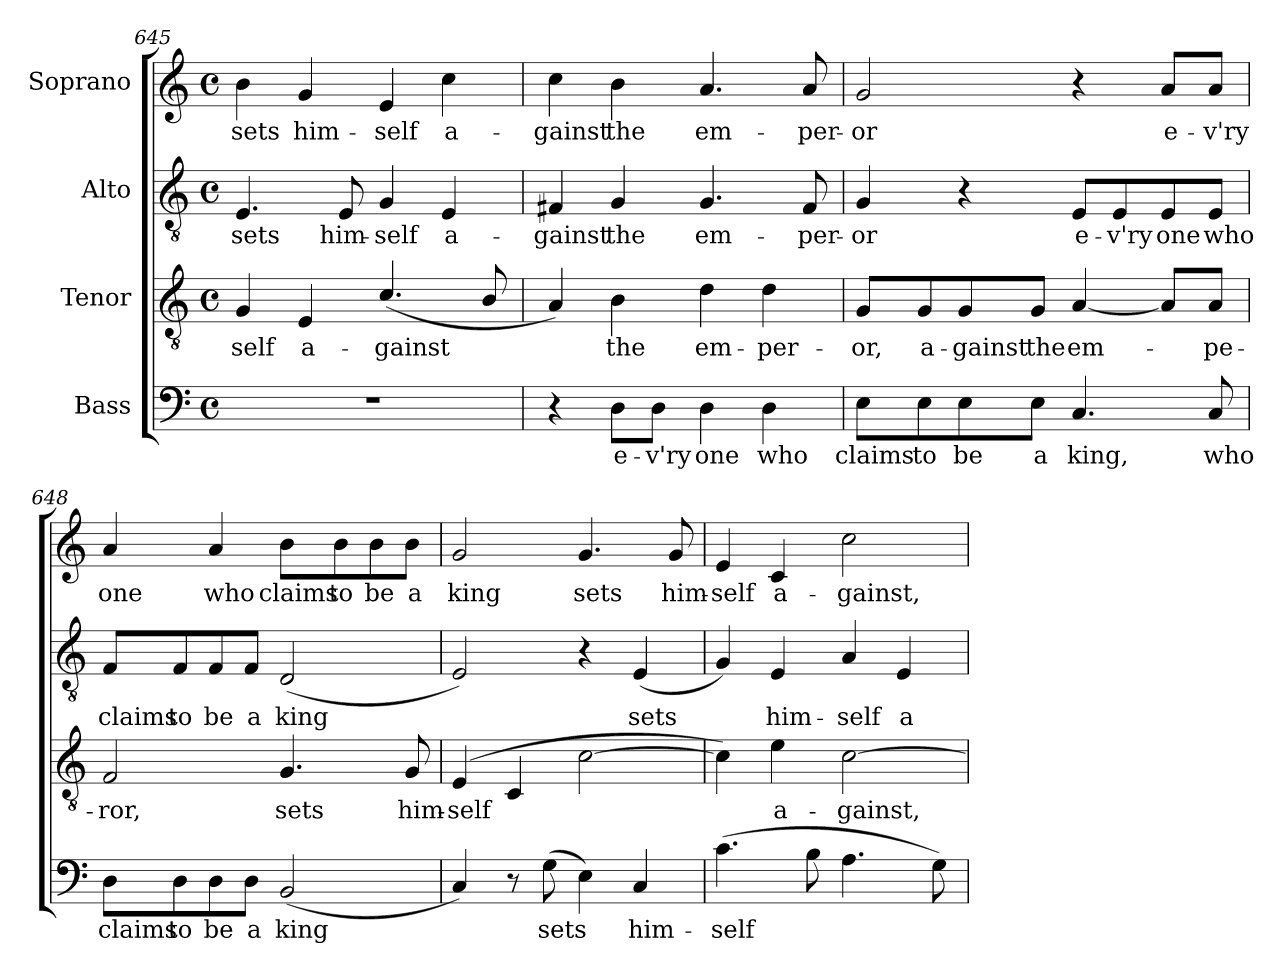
**kern	**text	**kern	**text	**kern	**text	**kern	**text
*part4	*part4	*part3	*part3	*part2	*part2	*part1	*part1
*staff4	*staff4	*staff3	*staff3	*staff2	*staff2	*staff1	*staff1
*I"Bass	*	*I"Tenor	*	*I"Alto	*	*I"Soprano	*
!!LO:LB:g=z
*clefF4	*	*clefGv2	*	*clefGv2	*	*clefG2	*
*	*	*ITrd7c12	*	*ITrd7c12	*	*	*
*k[]	*	*k[]	*	*k[]	*	*k[]	*
*C:	*	*C:	*	*C:	*	*C:	*
*M4/4	*	*M4/4	*	*M4/4	*	*M4/4	*
*met(c)	*	*met(c)	*	*met(c)	*	*met(c)	*
=645	=645	=645	=645	=645	=645	=645	=645
!	!	!	!LO:LY:b:color=#000000	!	!	!	!
!	!	!	!	!	!LO:LY:b:color=#000000	!	!
!	!	!	!	!	!	!	!LO:LY:b:color=#000000
1r	.	4GGi/	-self	4.EEi/	sets	4bi\	sets
!	!	!	!LO:LY:b:color=#000000	!	!	!	!
!	!	!	!	!	!	!	!LO:LY:b:color=#000000
.	.	4EEi/	a-	.	.	4gi/	him-
!	!	!	!	!	!LO:LY:b:color=#000000	!	!
.	.	.	.	8EEi/	him-	.	.
!	!	!	!LO:LY:b:color=#000000	!	!	!	!
!	!	!	!	!	!LO:LY:b:color=#000000	!	!
!	!	!	!	!	!	!	!LO:LY:b:color=#000000
.	.	(4.Ci/	-gainst	4GGi/	-self	4ei/	-self
!	!	!	!	!	!LO:LY:b:color=#000000	!	!
!	!	!	!	!	!	!	!LO:LY:b:color=#000000
.	.	.	.	4EEi/	a-	4cci\	a-
.	.	8BBi/	.	.	.	.	.
=646	=646	=646	=646	=646	=646	=646	=646
!	!	!	!	!	!LO:LY:b:color=#000000	!	!
!	!	!	!	!	!	!	!LO:LY:b:color=#000000
4r	.	4AAi/)	.	4FF#Xi/	-gainst	4cci\	-gainst
!	!LO:LY:b:color=#000000	!	!	!	!	!	!
!	!	!	!LO:LY:b:color=#000000	!	!	!	!
!	!	!	!	!	!LO:LY:b:color=#000000	!	!
!	!	!	!	!	!	!	!LO:LY:b:color=#000000
8Di\L	e-	4BBi\	the	4GGi/	the	4bi\	the
!	!LO:LY:b:color=#000000	!	!	!	!	!	!
8Di\J	-v'ry	.	.	.	.	.	.
!	!LO:LY:b:color=#000000	!	!	!	!	!	!
!	!	!	!LO:LY:b:color=#000000	!	!	!	!
!	!	!	!	!	!LO:LY:b:color=#000000	!	!
!	!	!	!	!	!	!	!LO:LY:b:color=#000000
4Di\	one	4Di\	em-	4.GGi/	em-	4.ai/	em-
!	!LO:LY:b:color=#000000	!	!	!	!	!	!
!	!	!	!LO:LY:b:color=#000000	!	!	!	!
4Di\	who	4Di\	-per-	.	.	.	.
!	!	!	!	!	!LO:LY:b:color=#000000	!	!
!	!	!	!	!	!	!	!LO:LY:b:color=#000000
.	.	.	.	8FF#i/	-per-	8ai/	-per-
=647	=647	=647	=647	=647	=647	=647	=647
!	!LO:LY:b:color=#000000	!	!	!	!	!	!
!	!	!	!LO:LY:b:color=#000000	!	!	!	!
!	!	!	!	!	!LO:LY:b:color=#000000	!	!
!	!	!	!	!	!	!	!LO:LY:b:color=#000000
8Ei\L	claims	8GGi/L	-or,	4GGi/	-or	2gi/	-or
!	!LO:LY:b:color=#000000	!	!	!	!	!	!
!	!	!	!LO:LY:b:color=#000000	!	!	!	!
8Ei\	to	8GGi/	a-	.	.	.	.
!	!LO:LY:b:color=#000000	!	!	!	!	!	!
!	!	!	!LO:LY:b:color=#000000	!	!	!	!
8Ei\	be	8GGi/	-gainst	4r	.	.	.
!	!LO:LY:b:color=#000000	!	!	!	!	!	!
!	!	!	!LO:LY:b:color=#000000	!	!	!	!
8Ei\J	a	8GGi/J	the	.	.	.	.
!	!LO:LY:b:color=#000000	!	!	!	!	!	!
!	!	!	!LO:LY:b:color=#000000	!	!	!	!
!	!	!	!	!	!LO:LY:b:color=#000000	!	!
4.Ci/	king,	[<4AAi/	em-	8EEi/L	e-	4r	.
!	!	!	!	!	!LO:LY:b:color=#000000	!	!
.	.	.	.	8EEi/	-v'ry	.	.
!	!	!	!	!	!LO:LY:b:color=#000000	!	!
!	!	!	!	!	!	!	!LO:LY:b:color=#000000
.	.	8AAi/L]	.	8EEi/	one	8ai/L	e-
!	!LO:LY:b:color=#000000	!	!	!	!	!	!
!	!	!	!LO:LY:b:color=#000000	!	!	!	!
!	!	!	!	!	!LO:LY:b:color=#000000	!	!
!	!	!	!	!	!	!	!LO:LY:b:color=#000000
8Ci/	who	8AAi/J	-pe-	8EEi/J	who	8ai/J	-v'ry
=648	=648	=648	=648	=648	=648	=648	=648
!	!LO:LY:b:color=#000000	!	!	!	!	!	!
!	!	!	!LO:LY:b:color=#000000	!	!	!	!
!	!	!	!	!	!LO:LY:b:color=#000000	!	!
!	!	!	!	!	!	!	!LO:LY:b:color=#000000
8Di\L	claims	2FFi/	-ror,	8FFi/L	claims	4ai/	one
!	!LO:LY:b:color=#000000	!	!	!	!	!	!
!	!	!	!	!	!LO:LY:b:color=#000000	!	!
8Di\	to	.	.	8FFi/	to	.	.
!	!LO:LY:b:color=#000000	!	!	!	!	!	!
!	!	!	!	!	!LO:LY:b:color=#000000	!	!
!	!	!	!	!	!	!	!LO:LY:b:color=#000000
8Di\	be	.	.	8FFi/	be	4ai/	who
!	!LO:LY:b:color=#000000	!	!	!	!	!	!
!	!	!	!	!	!LO:LY:b:color=#000000	!	!
8Di\J	a	.	.	8FFi/J	a	.	.
!	!LO:LY:b:color=#000000	!	!	!	!	!	!
!	!	!	!LO:LY:b:color=#000000	!	!	!	!
!	!	!	!	!	!LO:LY:b:color=#000000	!	!
!	!	!	!	!	!	!	!LO:LY:b:color=#000000
(2BBi/	king	4.GGi/	sets	(2DDi/	king	8bi\L	claims
!	!	!	!	!	!	!	!LO:LY:b:color=#000000
.	.	.	.	.	.	8bi\	to
!	!	!	!	!	!	!	!LO:LY:b:color=#000000
.	.	.	.	.	.	8bi\	be
!	!	!	!LO:LY:b:color=#000000	!	!	!	!
!	!	!	!	!	!	!	!LO:LY:b:color=#000000
.	.	8GGi/	him-	.	.	8bi\J	a
!!LO:LB:g=z
=649	=649	=649	=649	=649	=649	=649	=649
!	!	!	!LO:LY:b:color=#000000	!	!	!	!
!	!	!	!	!	!	!	!LO:LY:b:color=#000000
4Ci/)	.	(4EEi/	-self	2EEi/)	.	2gi/	king
8r	.	4CCi/	.	.	.	.	.
!	!LO:LY:b:color=#000000	!	!	!	!	!	!
(8Gi\	sets	.	.	.	.	.	.
!	!	!	!	!	!	!	!LO:LY:b:color=#000000
4Ei\)	.	[>2Ci\	.	4r	.	4.gi/	sets
!	!LO:LY:b:color=#000000	!	!	!	!	!	!
!	!	!	!	!	!LO:LY:b:color=#000000	!	!
4Ci/	him-	.	.	(4EEi/	sets	.	.
!	!	!	!	!	!	!	!LO:LY:b:color=#000000
.	.	.	.	.	.	8gi/	him-
=650	=650	=650	=650	=650	=650	=650	=650
!	!LO:LY:b:color=#000000	!	!	!	!	!	!
!	!	!	!	!	!	!	!LO:LY:b:color=#000000
(4.ci\	-self	4Ci\])	.	4GGi/)	.	4ei/	-self
!	!	!	!LO:LY:b:color=#000000	!	!	!	!
!	!	!	!	!	!LO:LY:b:color=#000000	!	!
!	!	!	!	!	!	!	!LO:LY:b:color=#000000
.	.	4Ei\	a-	4EEi/	him-	4ci/	a-
8Bi\	.	.	.	.	.	.	.
!	!	!	!LO:LY:b:color=#000000	!	!	!	!
!	!	!	!	!	!LO:LY:b:color=#000000	!	!
!	!	!	!	!	!	!	!LO:LY:b:color=#000000
4.Ai\	.	[>2Ci\	-gainst,	4AAi/	-self	2cci\	-gainst,
!	!	!	!	!	!LO:LY:b:color=#000000	!	!
.	.	.	.	4EEi/	a-	.	.
8Gi\)	.	.	.	.	.	.	.
=	=	=	=	=	=	=	=
*-	*-	*-	*-	*-	*-	*-	*-
